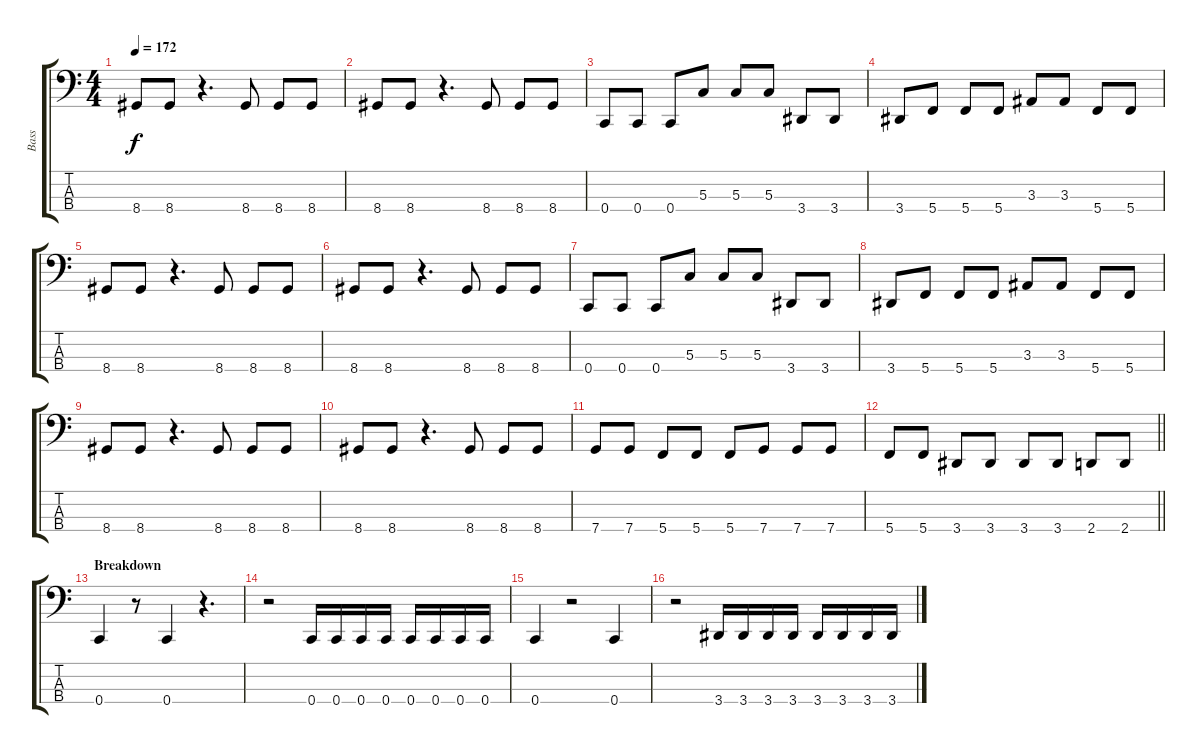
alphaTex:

\track ("Bass" "Bass") {instrument electricbasspick}
\staff {score tabs}
\tuning (F2 C2 G1 C1) {hide}
\ts (4 4)
\tempo 172
\clef f4
\ks c
8.4.8{dy f} 8.4.8 r.4{d} 8.4.8 8.4.8 8.4.8 |
8.4.8 8.4.8 r.4{d} 8.4.8 8.4.8 8.4.8 |
0.4.8 0.4.8 0.4.8 5.3.8 5.3.8 5.3.8 3.4.8 3.4.8 |
3.4.8 5.4.8 5.4.8 5.4.8 3.3.8 3.3.8 5.4.8 5.4.8 |
8.4.8 8.4.8 r.4{d} 8.4.8 8.4.8 8.4.8 |
8.4.8 8.4.8 r.4{d} 8.4.8 8.4.8 8.4.8 |
0.4.8 0.4.8 0.4.8 5.3.8 5.3.8 5.3.8 3.4.8 3.4.8 |
3.4.8 5.4.8 5.4.8 5.4.8 3.3.8 3.3.8 5.4.8 5.4.8 |
8.4.8 8.4.8 r.4{d} 8.4.8 8.4.8 8.4.8 |
8.4.8 8.4.8 r.4{d} 8.4.8 8.4.8 8.4.8 |
7.4.8 7.4.8 5.4.8 5.4.8 5.4.8 7.4.8 7.4.8 7.4.8 |
\barLineRight lightlight
5.4.8 5.4.8 3.4.8 3.4.8 3.4.8 3.4.8 2.4.8 2.4.8 |
\section ("" "Breakdown")
0.4.4 r.8 0.4.4 r.4{d} |
r.2 0.4.16 0.4.16 0.4.16 0.4.16 0.4.16 0.4.16 0.4.16 0.4.16 |
0.4.4 r.2 0.4.4 |
r.2 3.4.16 3.4.16 3.4.16 3.4.16 3.4.16 3.4.16 3.4.16 3.4.16
